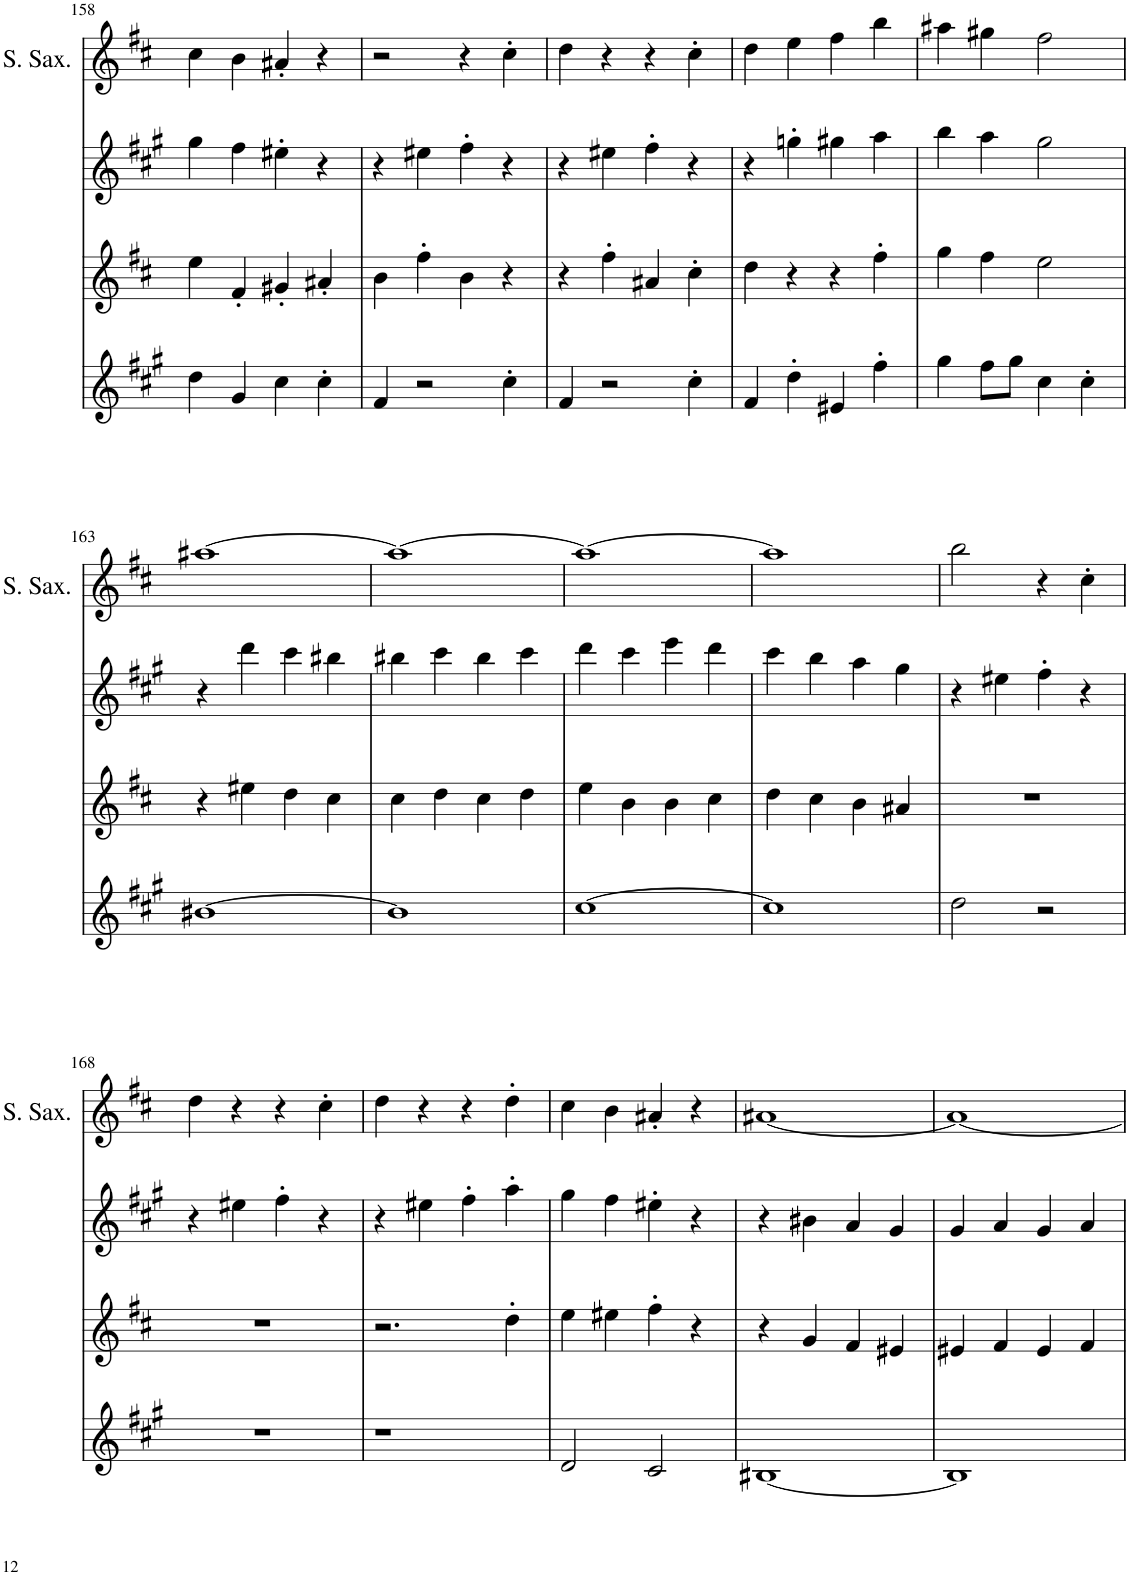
**kern	**kern	**kern	**kern
*part4	*part3	*part2	*part1
*staff4	*staff3	*staff2	*staff1
*I"Baritone Saxophone	*I"Tenor Saxophone	*I"Alto Saxophone	*I"Soprano Saxophone
*	*	*	*I'S. Sax.
!!LO:PB:g=z
*clefG2	*clefG2	*clefG2	*clefG2
*Trd12c21	*Trd8c14	*Trd5c9	*Trd1c2
*k[f#c#g#]	*k[f#c#]	*k[f#c#g#]	*k[f#c#]
*M4/4	*M4/4	*M4/4	*M4/4
=158	=158	=158	=158
4dd\	4ee\	4gg#\	4cc#\
4g#/	4f#'/	4ff#\	4b\
4cc#\	4g#X'/	4ee#X'\	4a#X'/
4cc#'\	4a#X'/	4r	4r
=159	=159	=159	=159
4f#/	4b\	4r	2r
2r	4ff#'\	4ee#X\	.
.	4b\	4ff#'\	4r
4cc#'\	4r	4r	4cc#'\
=160	=160	=160	=160
4f#/	4r	4r	4dd\
2r	4ff#'\	4ee#X\	4r
.	4a#X/	4ff#'\	4r
4cc#'\	4cc#'\	4r	4cc#'\
=161	=161	=161	=161
4f#/	4dd\	4r	4dd\
4dd'\	4r	4ggn'\	4ee\
4e#X/	4r	4gg#X\	4ff#\
4ff#'\	4ff#'\	4aa\	4bb\
=162	=162	=162	=162
4gg#\	4gg\	4bb\	4aa#X\
8ff#\L	4ff#\	4aa\	4gg#X\
8gg#\J	.	.	.
4cc#\	2ee\	2gg#\	2ff#\
4cc#'\	.	.	.
!!LO:LB:g=z
=163	=163	=163	=163
[1b#X	4r	4r	[1aa#X
.	4ee#X\	4ddd\	.
.	4dd\	4ccc#\	.
.	4cc#\	4bb#X\	.
=164	=164	=164	=164
1b#]	4cc#\	4bb#X\	1aa#_
.	4dd\	4ccc#\	.
.	4cc#\	4bb#\	.
.	4dd\	4ccc#\	.
=165	=165	=165	=165
[1cc#	4ee\	4ddd\	1aa#_
.	4b\	4ccc#\	.
.	4b\	4eee\	.
.	4cc#\	4ddd\	.
=166	=166	=166	=166
1cc#]	4dd\	4ccc#\	1aa#]
.	4cc#\	4bb\	.
.	4b\	4aa\	.
.	4a#X/	4gg#\	.
=167	=167	=167	=167
2dd\	1r	4r	2bb\
.	.	4ee#X\	.
2r	.	4ff#'\	4r
.	.	4r	4cc#'\
!!LO:LB:g=z
=168	=168	=168	=168
1r	1r	4r	4dd\
.	.	4ee#X\	4r
.	.	4ff#'\	4r
.	.	4r	4cc#'\
=169	=169	=169	=169
1r	2.r	4r	4dd\
.	.	4ee#X\	4r
.	.	4ff#'\	4r
.	4dd'\	4aa'\	4dd'\
=170	=170	=170	=170
2d/	4ee\	4gg#\	4cc#\
.	4ee#X\	4ff#\	4b\
2c#/	4ff#'\	4ee#X'\	4a#X'/
.	4r	4r	4r
=171	=171	=171	=171
[1B#X	4r	4r	[1a#X
.	4g/	4b#X\	.
.	4f#/	4a/	.
.	4e#X/	4g#/	.
=172	=172	=172	=172
1B#]	4e#X/	4g#/	1a#_
.	4f#/	4a/	.
.	4e#/	4g#/	.
.	4f#/	4a/	.
=	=	=	=
*-	*-	*-	*-
